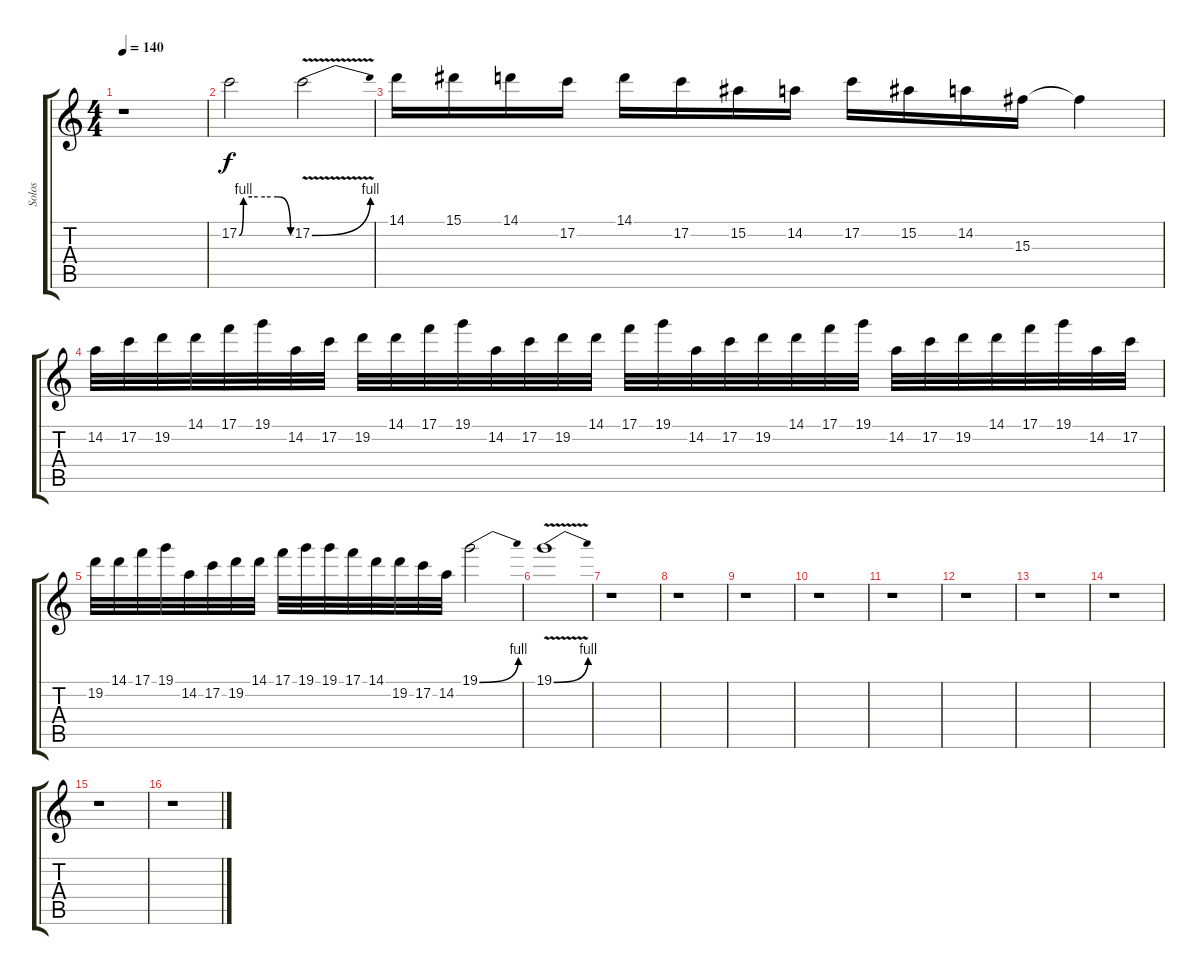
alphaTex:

\track ("Solos" "Solos") {instrument distortionguitar}
\staff {score tabs}
\tuning (C4 G3 Eb3 Bb2 F2 C2) {hide}
\ts (4 4)
\tempo 140
\clef g2
\ks c
r.1{dy f} |
17.2{be (custom 0 0 5 4 15 4 30 4 45 4 60 0)}.2 17.2{be (bend 0 0 60 4) v}.2 |
14.1.16 15.1.16 14.1.16 17.2.16 14.1.16 17.2.16 15.2.16 14.2.16 17.2.16 15.2.16 14.2.16 15.3.16 15.3{t}.4 |
14.2.32 17.2.32 19.2.32 14.1.32 17.1.32 19.1.32 14.2.32 17.2.32 19.2.32 14.1.32 17.1.32 19.1.32 14.2.32 17.2.32 19.2.32 14.1.32 17.1.32 19.1.32 14.2.32 17.2.32 19.2.32 14.1.32 17.1.32 19.1.32 14.2.32 17.2.32 19.2.32 14.1.32 17.1.32 19.1.32 14.2.32 17.2.32 |
19.2.32 14.1.32 17.1.32 19.1.32 14.2.32 17.2.32 19.2.32 14.1.32 17.1.32 19.1.32 19.1.32 17.1.32 14.1.32 19.2.32 17.2.32 14.2.32 19.1{be (bend 0 0 60 4)}.2 |
19.1{be (bend 0 0 60 4) v}.1 |
r.1 |
r.1 |
r.1 |
r.1 |
r.1 |
r.1 |
r.1 |
r.1 |
r.1 |
r.1
